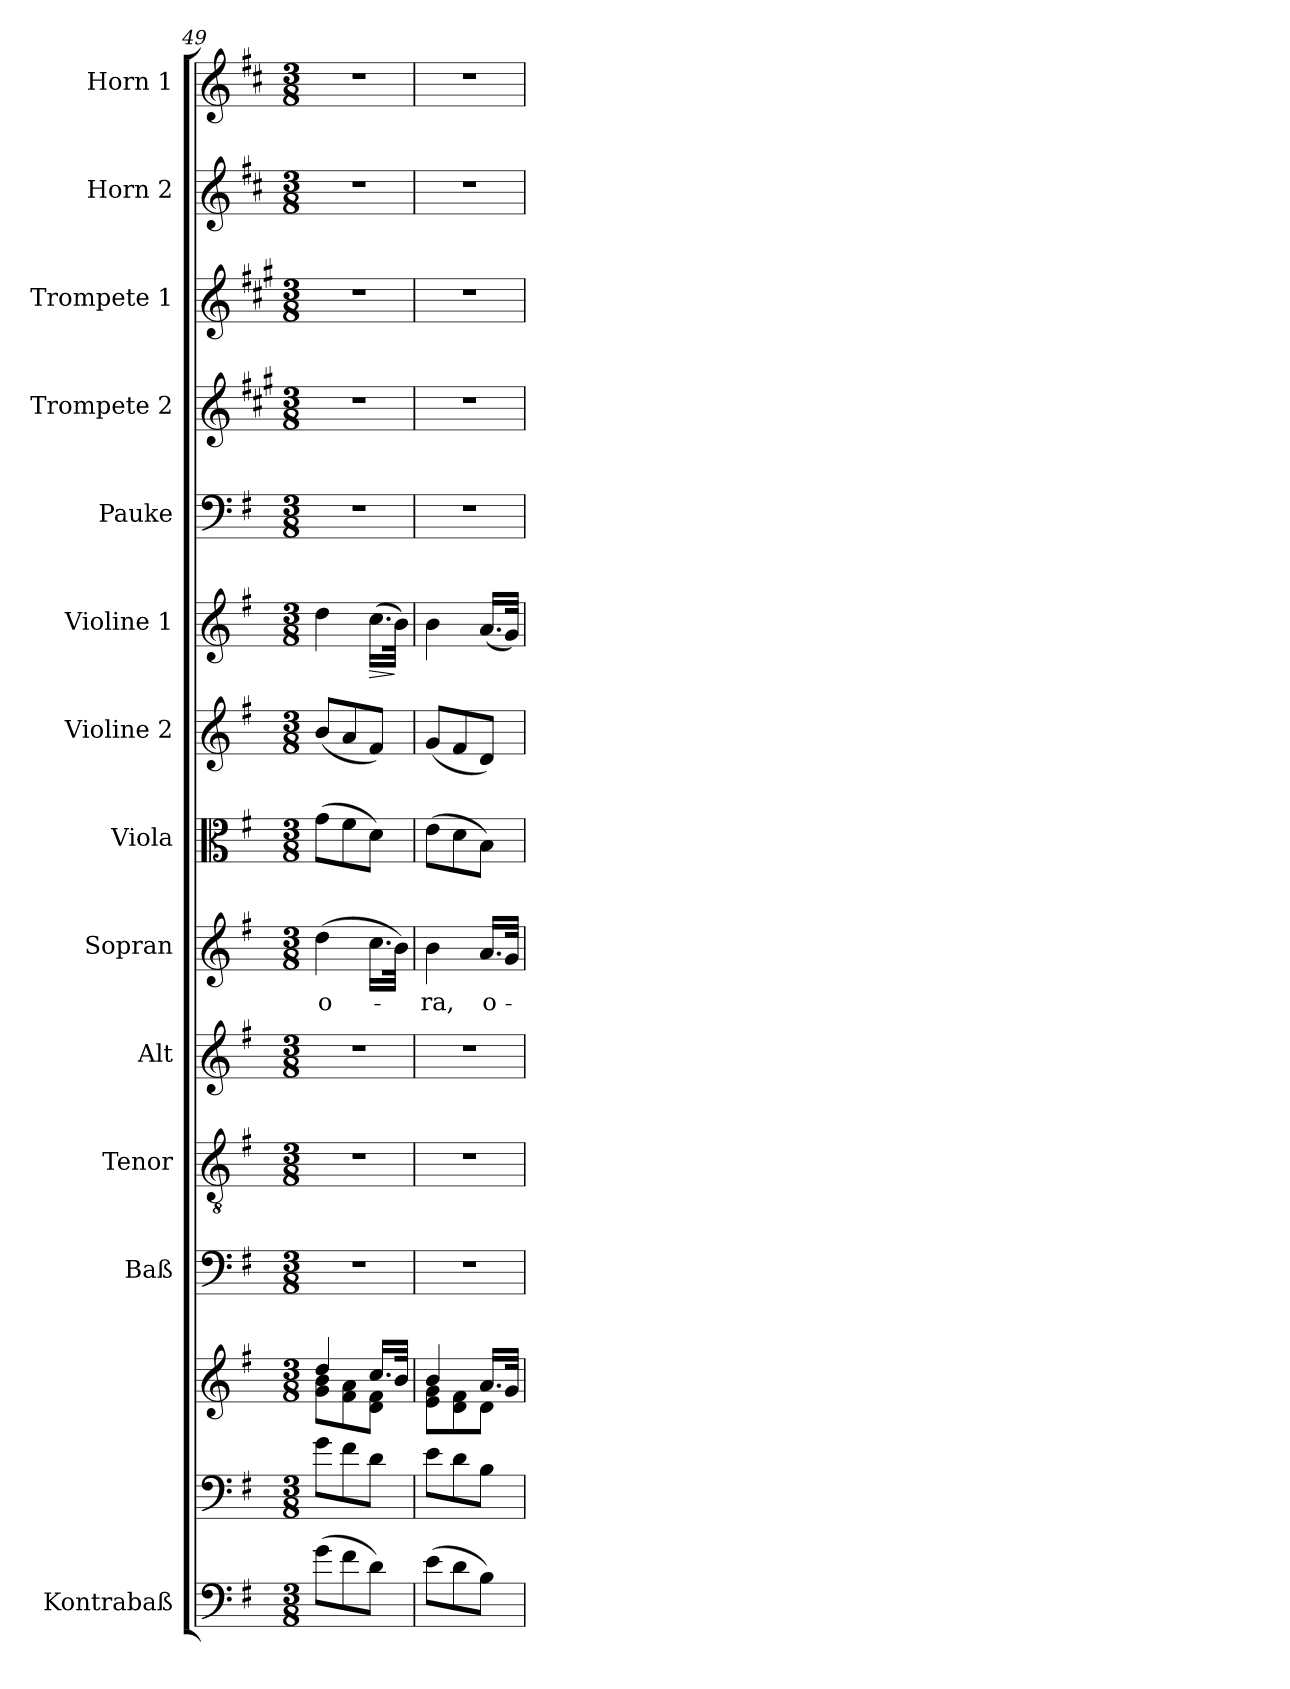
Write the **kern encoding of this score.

**kern	**kern	**kern	**kern	**kern	**kern	**kern	**text	**kern	**kern	**kern	**dynam	**kern	**kern	**kern	**kern	**kern
*part14	*part13	*part13	*part12	*part11	*part10	*part9	*part9	*part8	*part7	*part6	*part6	*part5	*part4	*part3	*part2	*part1
*staff15	*staff14	*staff13	*staff12	*staff11	*staff10	*staff9	*staff9	*staff8	*staff7	*staff6	*staff6	*staff5	*staff4	*staff3	*staff2	*staff1
*I"Kontrabaß	*	*	*I"Baß	*I"Tenor	*I"Alt	*I"Sopran	*	*I"Viola	*I"Violine 2	*I"Violine 1	*	*I"Pauke	*I"Trompete 2	*I"Trompete 1	*I"Horn 2	*I"Horn 1
*I'Kb.	*	*	*	*	*	*	*	*I'Vla.	*I'Vl. 2	*I'Vl. 1	*	*	*I'Tr. 2	*I'Tr. 1	*I'Hr. 2	*I'Hr. 1
!!LO:PB:g=z
*clefF4	*clefF4	*clefG2	*clefF4	*clefGv2	*clefG2	*clefG2	*	*clefC3	*clefG2	*clefG2	*	*clefF4	*clefG2	*clefG2	*clefG2	*clefG2
*ITrd7c12	*	*	*	*	*	*	*	*	*	*	*	*	*ITrd1c2	*ITrd1c2	*ITrd4c7	*ITrd4c7
*k[f#]	*k[f#]	*k[f#]	*k[f#]	*k[f#]	*k[f#]	*k[f#]	*	*k[f#]	*k[f#]	*k[f#]	*	*k[f#]	*k[f#]	*k[f#]	*k[f#]	*k[f#]
*G:	*G:	*G:	*G:	*G:	*G:	*G:	*	*G:	*G:	*G:	*	*G:	*G:	*G:	*G:	*G:
*M3/8	*M3/8	*M3/8	*M3/8	*M3/8	*M3/8	*M3/8	*	*M3/8	*M3/8	*M3/8	*	*M3/8	*M3/8	*M3/8	*M3/8	*M3/8
=49	=49	=49	=49	=49	=49	=49	=49	=49	=49	=49	=49	=49	=49	=49	=49	=49
*	*	*^	*	*	*	*	*	*	*	*	*	*	*	*	*	*
!	!	!	!	!	!	!	!	!LO:LY:b	!	!	!	!	!	!	!	!	!
(>8G\L	8g\L	4dd/	8g\ 8b\L	4.r	4.r	4.r	(>4dd\	o-	(>8g\L	(<8b/L	4dd\	.	4.r	4.r	4.r	4.r	4.r
8F#\	8f#\	.	8f#\ 8a\	.	.	.	.	.	8f#\	8a/	.	.	.	.	.	.	.
!	!	!	!	!	!	!	!	!	!	!	!	!LO:HP:b	!	!	!	!	!
8D\J)	8d\J	16.cc/LL	8d\ 8f#\J	.	.	.	16.cc\LL	.	8d\J)	8f#/J)	(>16.cc\LL	>	.	.	.	.	.
.	.	32b/JJk	.	.	.	.	32b\JJk)	.	.	.	32b\JJk)	]	.	.	.	.	.
=50	=50	=50	=50	=50	=50	=50	=50	=50	=50	=50	=50	=50	=50	=50	=50	=50	=50
!	!	!	!	!	!	!	!	!LO:LY:b	!	!	!	!	!	!	!	!	!
(>8E\L	8e\L	4b/	8e\ 8g\L	4.r	4.r	4.r	4b\	-ra,	(>8e\L	(<8g/L	4b\	.	4.r	4.r	4.r	4.r	4.r
8D\	8d\	.	8d\ 8f#\	.	.	.	.	.	8d\	8f#/	.	.	.	.	.	.	.
!	!	!	!	!	!	!	!	!LO:LY:b	!	!	!	!	!	!	!	!	!
8BB\J)	8B\J	16.a/LL	8d\J	.	.	.	16.a/LL	o-	8B\J)	8d/J)	(<16.a/LL	.	.	.	.	.	.
.	.	32g/JJk	.	.	.	.	32g/JJk	.	.	.	32g/JJk)	.	.	.	.	.	.
*	*	*v	*v	*	*	*	*	*	*	*	*	*	*	*	*	*	*
=	=	=	=	=	=	=	=	=	=	=	=	=	=	=	=	=
*-	*-	*-	*-	*-	*-	*-	*-	*-	*-	*-	*-	*-	*-	*-	*-	*-
